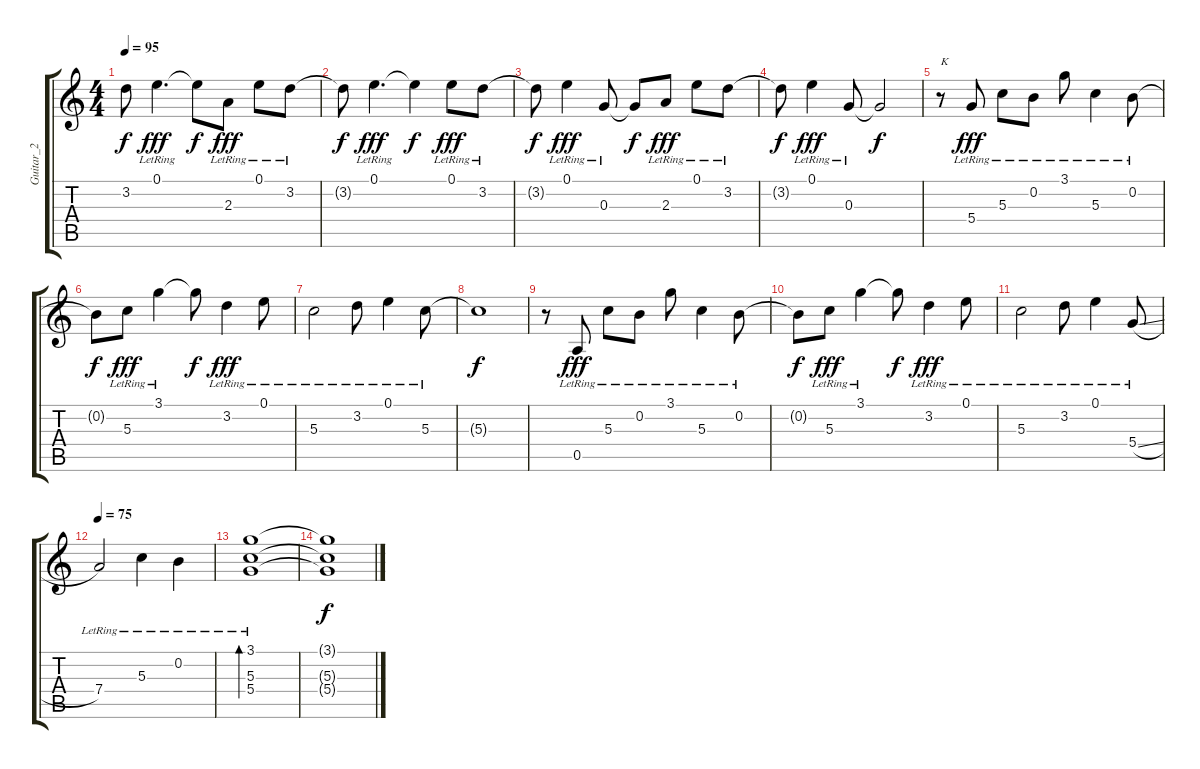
\track ("Guitar_2" "Guitar_2") {instrument acousticguitarsteel}
\staff {score tabs}
\tuning (E4 B3 G3 D3 A2 E2) {hide}
\ts (4 4)
\tempo 95
\clef g2
\ks c
3.2{t}.8{dy f} 0.1{lr}.4{d dy fff} 0.1{t}.8{dy f} 2.3{lr}.8{dy fff} 0.1{lr}.8 3.2{lr}.8 |
3.2{t}.8{dy f} 0.1{lr}.4{d dy fff} 0.1{t}.4{dy f} 0.1{lr}.8{dy fff} 3.2{lr}.8 |
3.2{t}.8{dy f} 0.1{lr}.4{dy fff} 0.3{lr}.8 0.3{t}.8{dy f} 2.3{lr}.8{dy fff} 0.1{lr}.8 3.2{lr}.8 |
3.2{t}.8{dy f} 0.1{lr}.4{dy fff} 0.3{lr}.8 0.3{t}.2{dy f} |
r.8{txt "K"} 5.4{lr}.8{dy fff} 5.3{lr}.8 0.2{lr}.8 3.1{lr}.8 5.3{lr}.4 0.2{lr}.8 |
0.2{t}.8{dy f} 5.3{lr}.8{dy fff} 3.1{lr}.4 3.1{t}.8{dy f} 3.2{lr}.4{dy fff} 0.1{lr}.8 |
5.3{lr}.2 3.2{lr}.8 0.1{lr}.4 5.3{lr}.8 |
5.3{t}.1{dy f} |
r.8 0.5{lr}.8{dy fff} 5.3{lr}.8 0.2{lr}.8 3.1{lr}.8 5.3{lr}.4 0.2{lr}.8 |
0.2{t}.8{dy f} 5.3{lr}.8{dy fff} 3.1{lr}.4 3.1{t}.8{dy f} 3.2{lr}.4{dy fff} 0.1{lr}.8 |
5.3{lr}.2 3.2{lr}.8 0.1{lr}.4 5.4{sl lr}.8 |
\tempo 75
7.4{lr}.2 5.3{lr}.4 0.2{lr}.4 |
(3.1{lr} 5.3 5.4{lr}).1{bd 480 volume 5} |
(3.1{t} 5.3{t} 5.4{t}).1{dy f}
